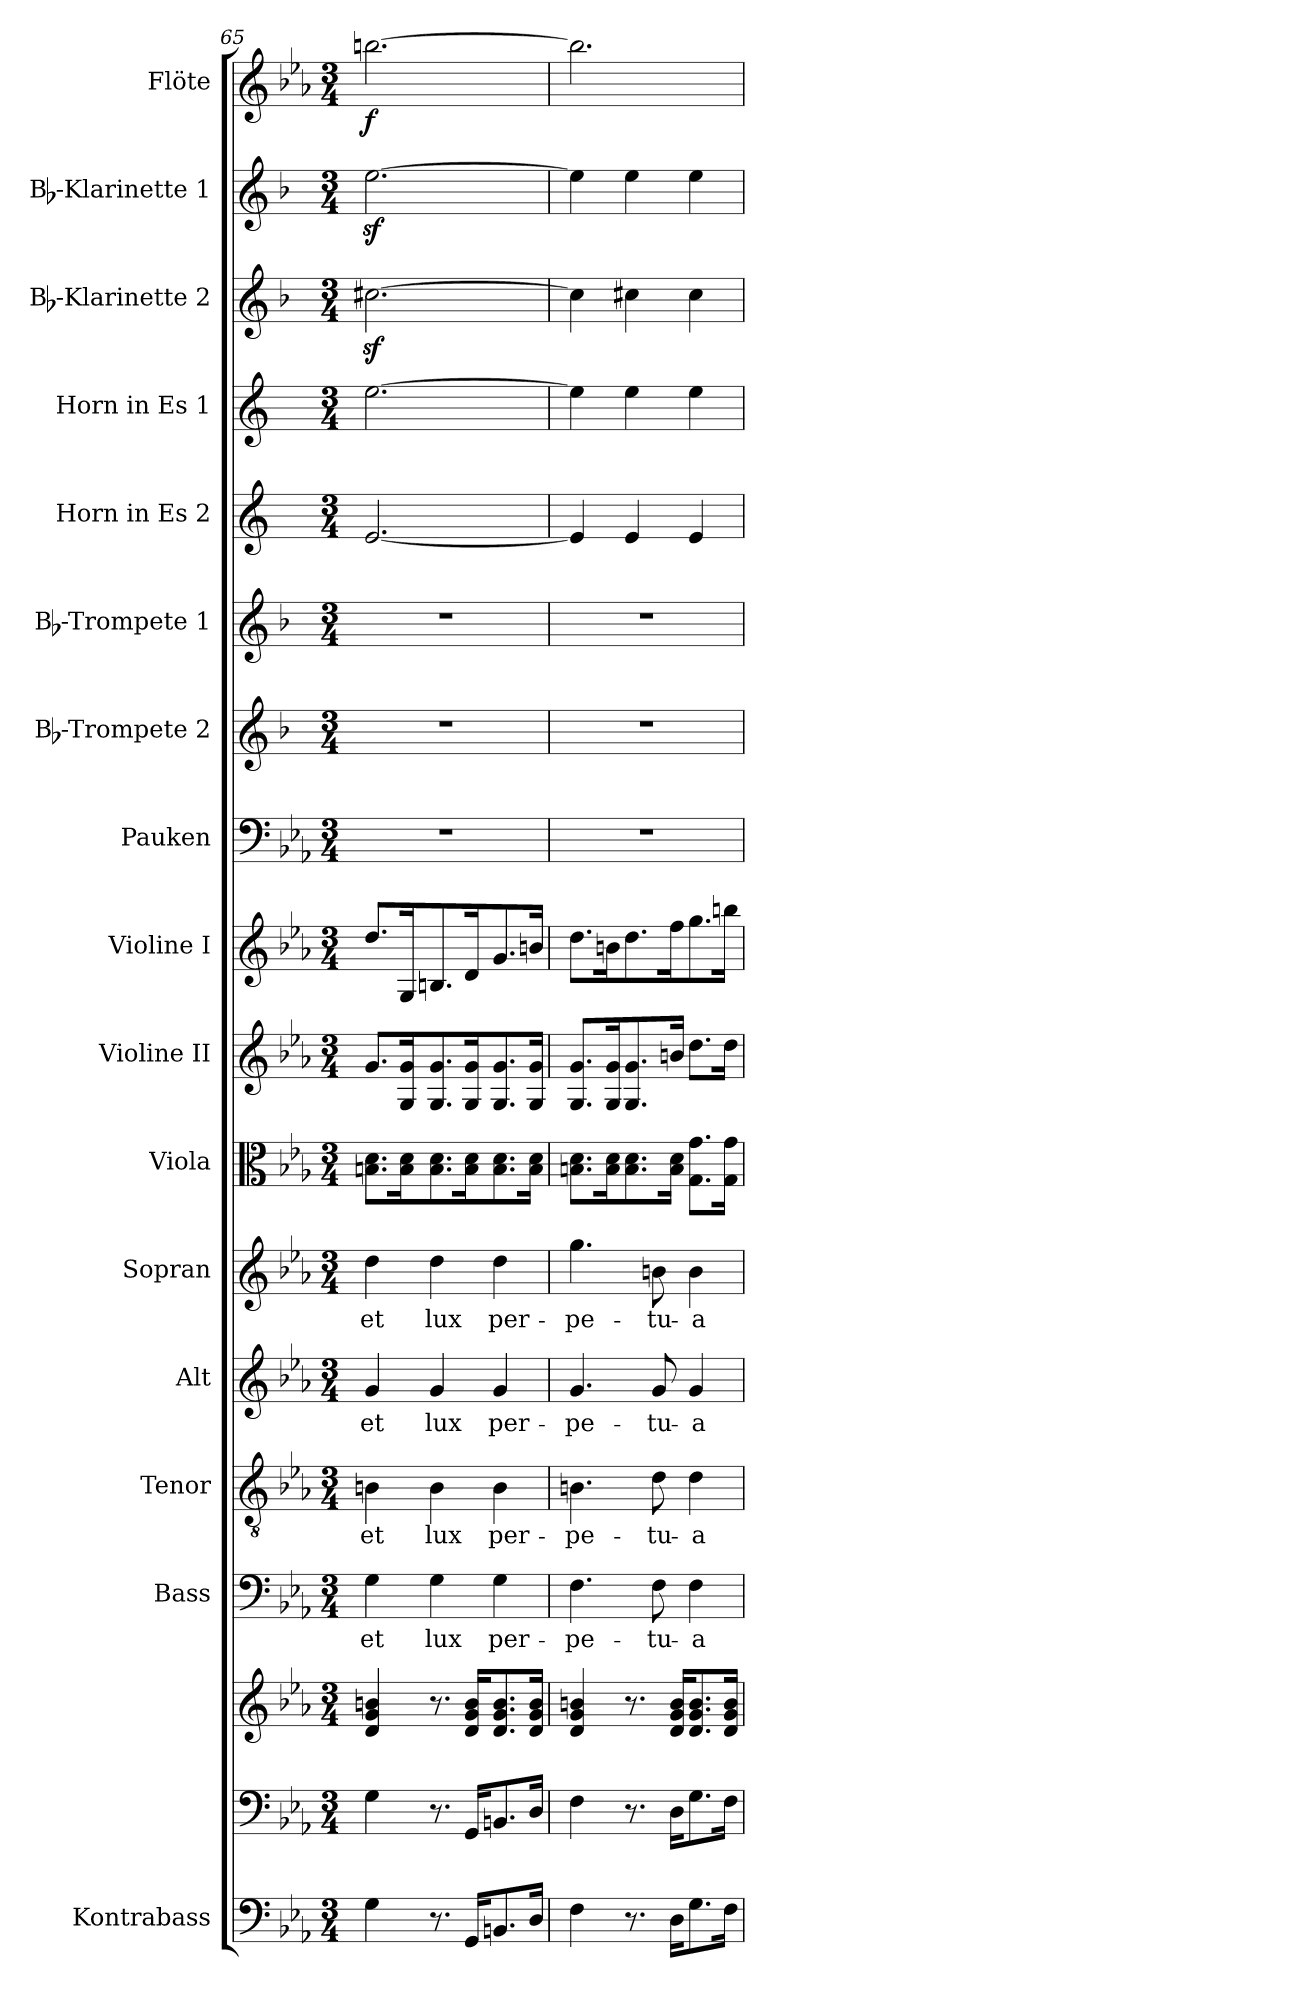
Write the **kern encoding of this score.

**kern	**kern	**kern	**kern	**text	**kern	**text	**kern	**text	**kern	**text	**kern	**kern	**kern	**kern	**kern	**kern	**kern	**kern	**kern	**kern	**kern	**dynam
*part17	*part16	*part16	*part15	*part15	*part14	*part14	*part13	*part13	*part12	*part12	*part11	*part10	*part9	*part8	*part7	*part6	*part5	*part4	*part3	*part2	*part1	*part1
*staff18	*staff17	*staff16	*staff15	*staff15	*staff14	*staff14	*staff13	*staff13	*staff12	*staff12	*staff11	*staff10	*staff9	*staff8	*staff7	*staff6	*staff5	*staff4	*staff3	*staff2	*staff1	*staff1
*I"Kontrabass	*	*	*I"Bass	*	*I"Tenor	*	*I"Alt	*	*I"Sopran	*	*I"Viola	*I"Violine II	*I"Violine I	*I"Pauken	*I"Bb-Trompete 2	*I"Bb-Trompete 1	*I"Horn in Es 2	*I"Horn in Es 1	*I"Bb-Klarinette 2	*I"Bb-Klarinette 1	*I"Flöte	*
*I'Kb.	*	*	*I'B.	*	*I'T.	*	*I'A.	*	*I'S.	*	*I'Vla.	*I'Vl. II	*I'Vl. I	*I'Pk.	*I'Bb Trp. 2	*I'Bb Trp. 1	*	*	*I'Bb Kl. 2	*I'Bb Kl. 1	*I'Fl.	*
*clefF4	*clefF4	*clefG2	*clefF4	*	*clefGv2	*	*clefG2	*	*clefG2	*	*clefC3	*clefG2	*clefG2	*clefF4	*clefG2	*clefG2	*clefG2	*clefG2	*clefG2	*clefG2	*clefG2	*
*ITrd7c12	*	*	*	*	*	*	*	*	*	*	*	*	*	*	*ITrd1c2	*ITrd1c2	*ITrd5c9	*ITrd5c9	*ITrd1c2	*ITrd1c2	*	*
*k[b-e-a-]	*k[b-e-a-]	*k[b-e-a-]	*k[b-e-a-]	*	*k[b-e-a-]	*	*k[b-e-a-]	*	*k[b-e-a-]	*	*k[b-e-a-]	*k[b-e-a-]	*k[b-e-a-]	*k[b-e-a-]	*k[b-e-a-]	*k[b-e-a-]	*k[b-e-a-]	*k[b-e-a-]	*k[b-e-a-]	*k[b-e-a-]	*k[b-e-a-]	*
*E-:	*E-:	*E-:	*E-:	*	*E-:	*	*E-:	*	*E-:	*	*E-:	*E-:	*E-:	*E-:	*E-:	*E-:	*E-:	*E-:	*E-:	*E-:	*E-:	*
*M3/4	*M3/4	*M3/4	*M3/4	*	*M3/4	*	*M3/4	*	*M3/4	*	*M3/4	*M3/4	*M3/4	*M3/4	*M3/4	*M3/4	*M3/4	*M3/4	*M3/4	*M3/4	*M3/4	*
=65	=65	=65	=65	=65	=65	=65	=65	=65	=65	=65	=65	=65	=65	=65	=65	=65	=65	=65	=65	=65	=65	=65
!	!	!	!	!LO:LY:b	!	!LO:LY:b	!	!LO:LY:b	!	!LO:LY:b	!	!	!	!	!	!	!	!	!	!	!	!LO:DY:b
4GG\	4G\	4d/ 4g/ 4bn/	4G\	et	4Bn\	et	4g/	et	4dd\	et	8.Bn\ 8.d\L	8.g/L	8.dd/L	2.r	2.r	2.r	[2.G/	[2.g\	[2.bnz<\	[2.ddz<\	[2.bbn\	f
.	.	.	.	.	.	.	.	.	.	.	16B\ 16d\k	16G/ 16g/k	16G/k	.	.	.	.	.	.	.	.	.
!	!	!	!	!LO:LY:b	!	!LO:LY:b	!	!LO:LY:b	!	!LO:LY:b	!	!	!	!	!	!	!	!	!	!	!	!
8.r	8.r	8.r	4G\	lux	4B\	lux	4g/	lux	4dd\	lux	8.B\ 8.d\	8.G/ 8.g/	8.Bn/	.	.	.	.	.	.	.	.	.
16GGG/KL	16GG/KL	16d/ 16g/ 16b/KL	.	.	.	.	.	.	.	.	16B\ 16d\k	16G/ 16g/k	16d/k	.	.	.	.	.	.	.	.	.
!	!	!	!	!LO:LY:b	!	!LO:LY:b	!	!LO:LY:b	!	!LO:LY:b	!	!	!	!	!	!	!	!	!	!	!	!
8.BBBn/	8.BBn/	8.d/ 8.g/ 8.b/	4G\	per-	4B\	per-	4g/	per-	4dd\	per-	8.B\ 8.d\	8.G/ 8.g/	8.g/	.	.	.	.	.	.	.	.	.
16DD/Jk	16D/Jk	16d/ 16g/ 16b/Jk	.	.	.	.	.	.	.	.	16B\ 16d\Jk	16G/ 16g/Jk	16bn/Jk	.	.	.	.	.	.	.	.	.
=66	=66	=66	=66	=66	=66	=66	=66	=66	=66	=66	=66	=66	=66	=66	=66	=66	=66	=66	=66	=66	=66	=66
!	!	!	!	!LO:LY:b	!	!LO:LY:b	!	!LO:LY:b	!	!LO:LY:b	!	!	!	!	!	!	!	!	!	!	!	!
4FF\	4F\	4d/ 4g/ 4bn/	4.F\	-pe-	4.Bn\	-pe-	4.g/	-pe-	4.gg\	-pe-	8.Bn\ 8.d\L	8.G/ 8.g/L	8.dd\L	2.r	2.r	2.r	4G/]	4g\]	4b\]	4dd\]	2.bb\]	.
.	.	.	.	.	.	.	.	.	.	.	16B\ 16d\k	16G/ 16g/k	16bn\k	.	.	.	.	.	.	.	.	.
8.r	8.r	8.r	.	.	.	.	.	.	.	.	8.B\ 8.d\	8.G/ 8.g/	8.dd\	.	.	.	4G/	4g\	4bn\	4dd\	.	.
!	!	!	!	!LO:LY:b	!	!LO:LY:b	!	!LO:LY:b	!	!LO:LY:b	!	!	!	!	!	!	!	!	!	!	!	!
.	.	.	8F\	-tu-	8d\	-tu-	8g/	-tu-	8bn\	-tu-	.	.	.	.	.	.	.	.	.	.	.	.
16DD\KL	16D\KL	16d/ 16g/ 16b/KL	.	.	.	.	.	.	.	.	16B\ 16d\Jk	16bn/Jk	16ff\k	.	.	.	.	.	.	.	.	.
!	!	!	!	!LO:LY:b	!	!LO:LY:b	!	!LO:LY:b	!	!LO:LY:b	!	!	!	!	!	!	!	!	!	!	!	!
8.GG\	8.G\	8.d/ 8.g/ 8.b/	4F\	-a	4d\	-a	4g/	-a	4b\	-a	8.G\ 8.g\L	8.dd\L	8.gg\	.	.	.	4G/	4g\	4b\	4dd\	.	.
16FF\Jk	16F\Jk	16d/ 16g/ 16b/Jk	.	.	.	.	.	.	.	.	16G\ 16g\Jk	16dd\Jk	16bbn\Jk	.	.	.	.	.	.	.	.	.
=	=	=	=	=	=	=	=	=	=	=	=	=	=	=	=	=	=	=	=	=	=	=
*-	*-	*-	*-	*-	*-	*-	*-	*-	*-	*-	*-	*-	*-	*-	*-	*-	*-	*-	*-	*-	*-	*-
